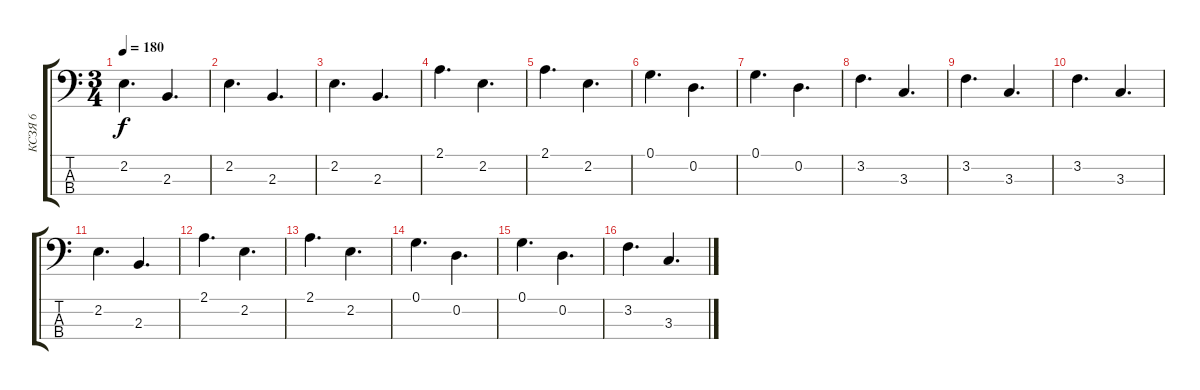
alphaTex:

\track ("КСЗЯ 6" "КСЗЯ 6") {instrument electricbassfinger}
\staff {score tabs}
\tuning (G2 D2 A1 E1) {hide}
\ts (3 4)
\tempo 180
\clef f4
\ks c
2.2.4{d dy f} 2.3.4{d} |
2.2.4{d} 2.3.4{d} |
2.2.4{d} 2.3.4{d} |
2.1.4{d} 2.2.4{d} |
2.1.4{d} 2.2.4{d} |
0.1.4{d} 0.2.4{d} |
0.1.4{d} 0.2.4{d} |
3.2.4{d} 3.3.4{d} |
3.2.4{d} 3.3.4{d} |
3.2.4{d} 3.3.4{d} |
2.2.4{d} 2.3.4{d} |
2.1.4{d} 2.2.4{d} |
2.1.4{d} 2.2.4{d} |
0.1.4{d} 0.2.4{d} |
0.1.4{d} 0.2.4{d} |
3.2.4{d} 3.3.4{d}
